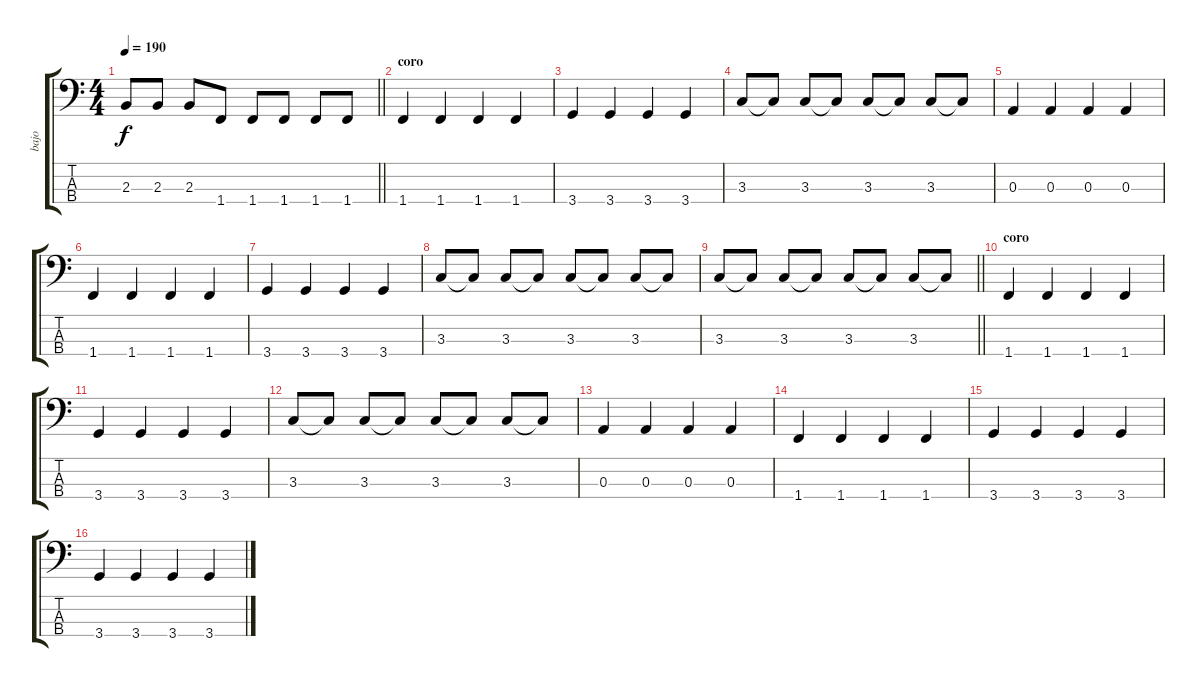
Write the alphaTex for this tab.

\track ("bajo" "bajo") {instrument electricbassfinger}
\staff {score tabs}
\tuning (G2 D2 A1 E1) {hide}
\ts (4 4)
\tempo 190
\clef f4
\barLineRight lightlight
\ks c
2.3.8{dy f} 2.3.8 2.3.8 1.4.8 1.4.8 1.4.8 1.4.8 1.4.8 |
\section ("" "coro")
1.4.4 1.4.4 1.4.4 1.4.4 |
3.4.4 3.4.4 3.4.4 3.4.4 |
3.3.8 3.3{t}.8 3.3.8 3.3{t}.8 3.3.8 3.3{t}.8 3.3.8 3.3{t}.8 |
0.3.4 0.3.4 0.3.4 0.3.4 |
1.4.4 1.4.4 1.4.4 1.4.4 |
3.4.4 3.4.4 3.4.4 3.4.4 |
3.3.8 3.3{t}.8 3.3.8 3.3{t}.8 3.3.8 3.3{t}.8 3.3.8 3.3{t}.8 |
\barLineRight lightlight
3.3.8 3.3{t}.8 3.3.8 3.3{t}.8 3.3.8 3.3{t}.8 3.3.8 3.3{t}.8 |
\section ("" "coro")
1.4.4 1.4.4 1.4.4 1.4.4 |
3.4.4 3.4.4 3.4.4 3.4.4 |
3.3.8 3.3{t}.8 3.3.8 3.3{t}.8 3.3.8 3.3{t}.8 3.3.8 3.3{t}.8 |
0.3.4 0.3.4 0.3.4 0.3.4 |
1.4.4 1.4.4 1.4.4 1.4.4 |
3.4.4 3.4.4 3.4.4 3.4.4 |
3.4.4 3.4.4 3.4.4 3.4.4
